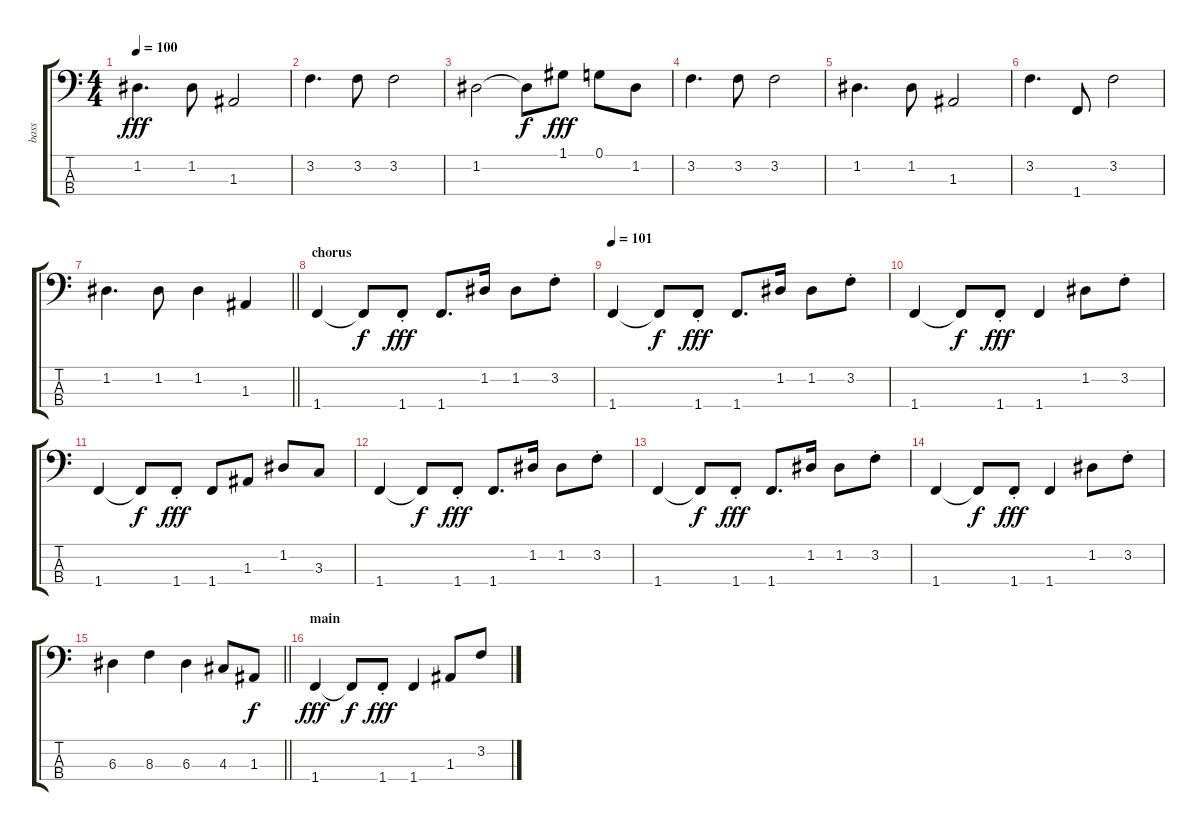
\track ("bass" "bass") {instrument fretlessbass}
\staff {score tabs}
\tuning (G2 D2 A1 E1) {hide}
\ts (4 4)
\tempo 100
\clef f4
\ks c
1.2.4{d dy fff} 1.2.8 1.3.2 |
3.2.4{d} 3.2.8 3.2.2 |
1.2.2 1.2{t}.8{dy f} 1.1.8{dy fff} 0.1.8 1.2.8 |
3.2.4{d} 3.2.8 3.2.2 |
1.2.4{d} 1.2.8 1.3.2 |
3.2.4{d} 1.4.8 3.2.2 |
\barLineRight lightlight
1.2.4{d} 1.2.8 1.2.4 1.3.4 |
\section ("" "chorus")
1.4.4 1.4{t}.8{dy f} 1.4{st}.8{dy fff} 1.4.8{d} 1.2.16 1.2.8 3.2{st}.8 |
\tempo 101
1.4.4 1.4{t}.8{dy f} 1.4{st}.8{dy fff} 1.4.8{d} 1.2.16 1.2.8 3.2{st}.8 |
1.4.4 1.4{t}.8{dy f} 1.4{st}.8{dy fff} 1.4.4 1.2.8 3.2{st}.8 |
1.4.4 1.4{t}.8{dy f} 1.4{st}.8{dy fff} 1.4.8 1.3.8 1.2.8 3.3.8 |
1.4.4 1.4{t}.8{dy f} 1.4{st}.8{dy fff} 1.4.8{d} 1.2.16 1.2.8 3.2{st}.8 |
1.4.4 1.4{t}.8{dy f} 1.4{st}.8{dy fff} 1.4.8{d} 1.2.16 1.2.8 3.2{st}.8 |
1.4.4 1.4{t}.8{dy f} 1.4{st}.8{dy fff} 1.4.4 1.2.8 3.2{st}.8 |
\barLineRight lightlight
6.3.4 8.3.4 6.3.4 4.3.8 1.3.8{dy f} |
\section ("" "main")
1.4.4{dy fff} 1.4{t}.8{dy f} 1.4{st}.8{dy fff} 1.4.4 1.3.8 3.2.8
